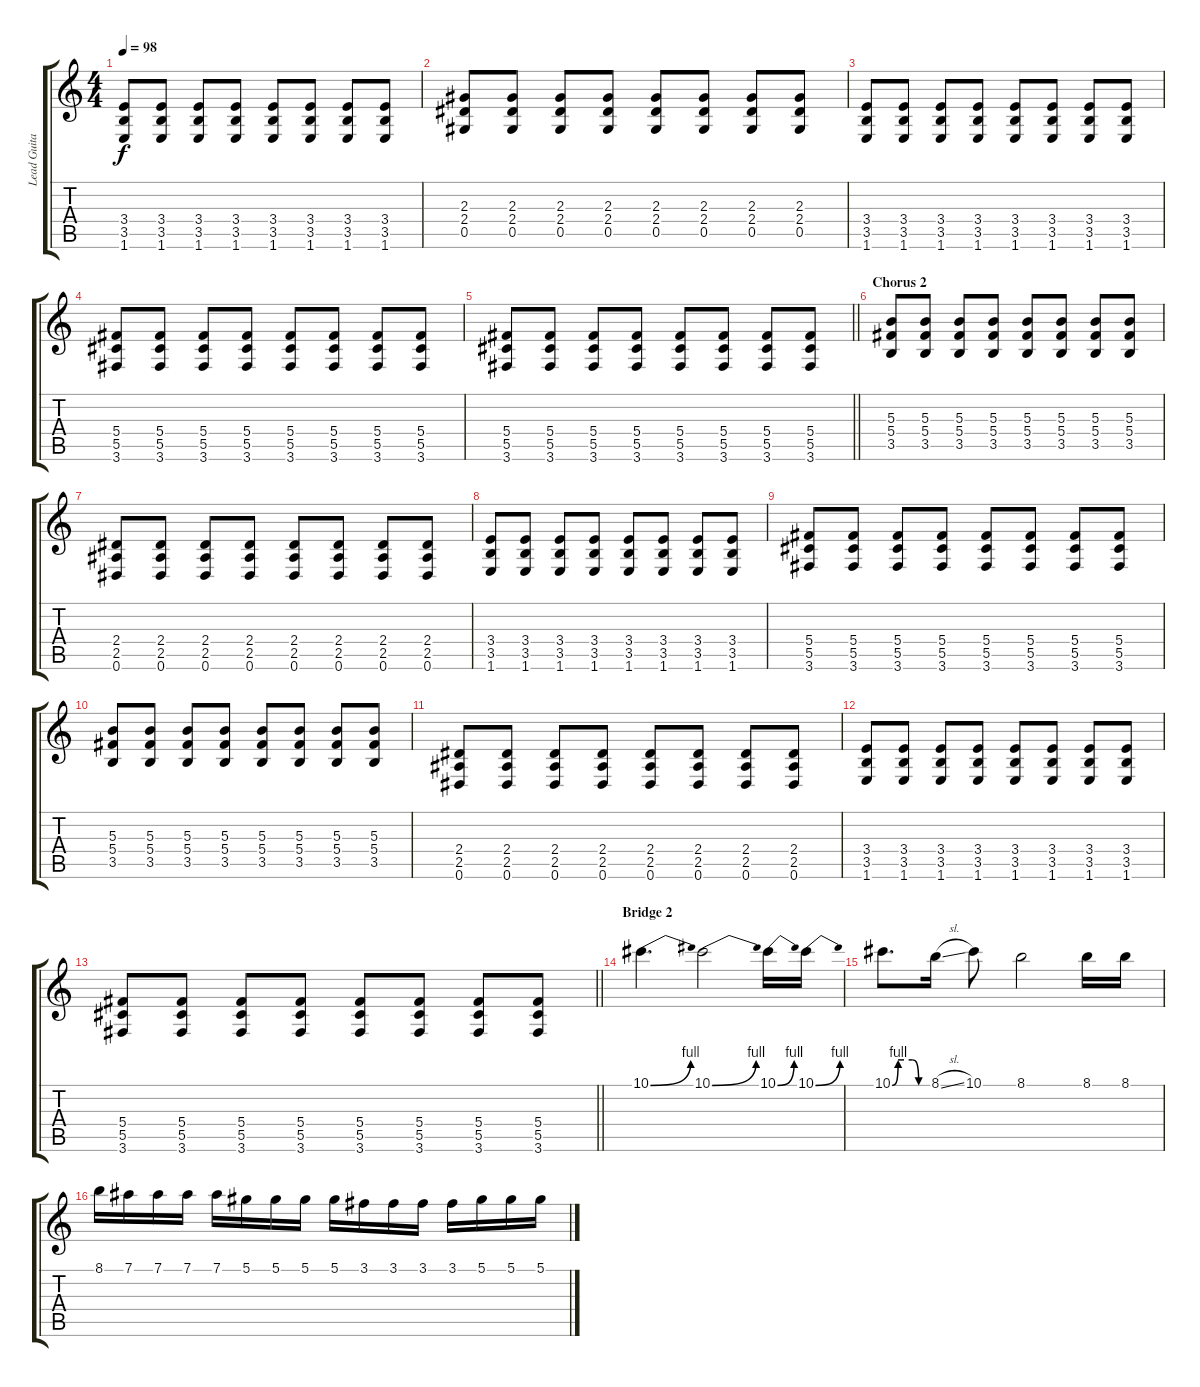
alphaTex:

\track ("Lead Guitar" "Lead Guita") {instrument distortionguitar}
\staff {score tabs}
\tuning (Eb4 Bb3 Gb3 Db3 Ab2 Eb2) {hide}
\ts (4 4)
\tempo 98
\clef g2
\ks c
(3.4 3.5 1.6).8{dy f} (3.4 3.5 1.6).8 (3.4 3.5 1.6).8 (3.4 3.5 1.6).8 (3.4 3.5 1.6).8 (3.4 3.5 1.6).8 (3.4 3.5 1.6).8 (3.4 3.5 1.6).8 |
(2.3 2.4 0.5).8 (2.3 2.4 0.5).8 (2.3 2.4 0.5).8 (2.3 2.4 0.5).8 (2.3 2.4 0.5).8 (2.3 2.4 0.5).8 (2.3 2.4 0.5).8 (2.3 2.4 0.5).8 |
(3.4 3.5 1.6).8 (3.4 3.5 1.6).8 (3.4 3.5 1.6).8 (3.4 3.5 1.6).8 (3.4 3.5 1.6).8 (3.4 3.5 1.6).8 (3.4 3.5 1.6).8 (3.4 3.5 1.6).8 |
(5.4 5.5 3.6).8 (5.4 5.5 3.6).8 (5.4 5.5 3.6).8 (5.4 5.5 3.6).8 (5.4 5.5 3.6).8 (5.4 5.5 3.6).8 (5.4 5.5 3.6).8 (5.4 5.5 3.6).8 |
\barLineRight lightlight
(5.4 5.5 3.6).8 (5.4 5.5 3.6).8 (5.4 5.5 3.6).8 (5.4 5.5 3.6).8 (5.4 5.5 3.6).8 (5.4 5.5 3.6).8 (5.4 5.5 3.6).8 (5.4 5.5 3.6).8 |
\section ("" "Chorus 2")
(5.3 5.4 3.5).8 (5.3 5.4 3.5).8 (5.3 5.4 3.5).8 (5.3 5.4 3.5).8 (5.3 5.4 3.5).8 (5.3 5.4 3.5).8 (5.3 5.4 3.5).8 (5.3 5.4 3.5).8 |
(2.4 2.5 0.6).8 (2.4 2.5 0.6).8 (2.4 2.5 0.6).8 (2.4 2.5 0.6).8 (2.4 2.5 0.6).8 (2.4 2.5 0.6).8 (2.4 2.5 0.6).8 (2.4 2.5 0.6).8 |
(3.4 3.5 1.6).8 (3.4 3.5 1.6).8 (3.4 3.5 1.6).8 (3.4 3.5 1.6).8 (3.4 3.5 1.6).8 (3.4 3.5 1.6).8 (3.4 3.5 1.6).8 (3.4 3.5 1.6).8 |
(5.4 5.5 3.6).8 (5.4 5.5 3.6).8 (5.4 5.5 3.6).8 (5.4 5.5 3.6).8 (5.4 5.5 3.6).8 (5.4 5.5 3.6).8 (5.4 5.5 3.6).8 (5.4 5.5 3.6).8 |
(5.3 5.4 3.5).8 (5.3 5.4 3.5).8 (5.3 5.4 3.5).8 (5.3 5.4 3.5).8 (5.3 5.4 3.5).8 (5.3 5.4 3.5).8 (5.3 5.4 3.5).8 (5.3 5.4 3.5).8 |
(2.4 2.5 0.6).8 (2.4 2.5 0.6).8 (2.4 2.5 0.6).8 (2.4 2.5 0.6).8 (2.4 2.5 0.6).8 (2.4 2.5 0.6).8 (2.4 2.5 0.6).8 (2.4 2.5 0.6).8 |
(3.4 3.5 1.6).8 (3.4 3.5 1.6).8 (3.4 3.5 1.6).8 (3.4 3.5 1.6).8 (3.4 3.5 1.6).8 (3.4 3.5 1.6).8 (3.4 3.5 1.6).8 (3.4 3.5 1.6).8 |
\barLineRight lightlight
(5.4 5.5 3.6).8 (5.4 5.5 3.6).8 (5.4 5.5 3.6).8 (5.4 5.5 3.6).8 (5.4 5.5 3.6).8 (5.4 5.5 3.6).8 (5.4 5.5 3.6).8 (5.4 5.5 3.6).8 |
\section ("" "Bridge 2")
10.1{be (bend 0 0 60 4)}.4{d} 10.1{be (bend 0 0 60 4)}.2 10.1{be (bend 0 0 60 4)}.16 10.1{be (bend 0 0 60 4)}.16 |
10.1{be (custom 0 0 10 4 20 4 34 4 45 0 60 0)}.8{d} 8.1{sl}.16 10.1.8 8.1.2 8.1.16 8.1.16 |
8.1.16 7.1.16 7.1.16 7.1.16 7.1.16 5.1.16 5.1.16 5.1.16 5.1.16 3.1.16 3.1.16 3.1.16 3.1.16 5.1.16 5.1.16 5.1.16
